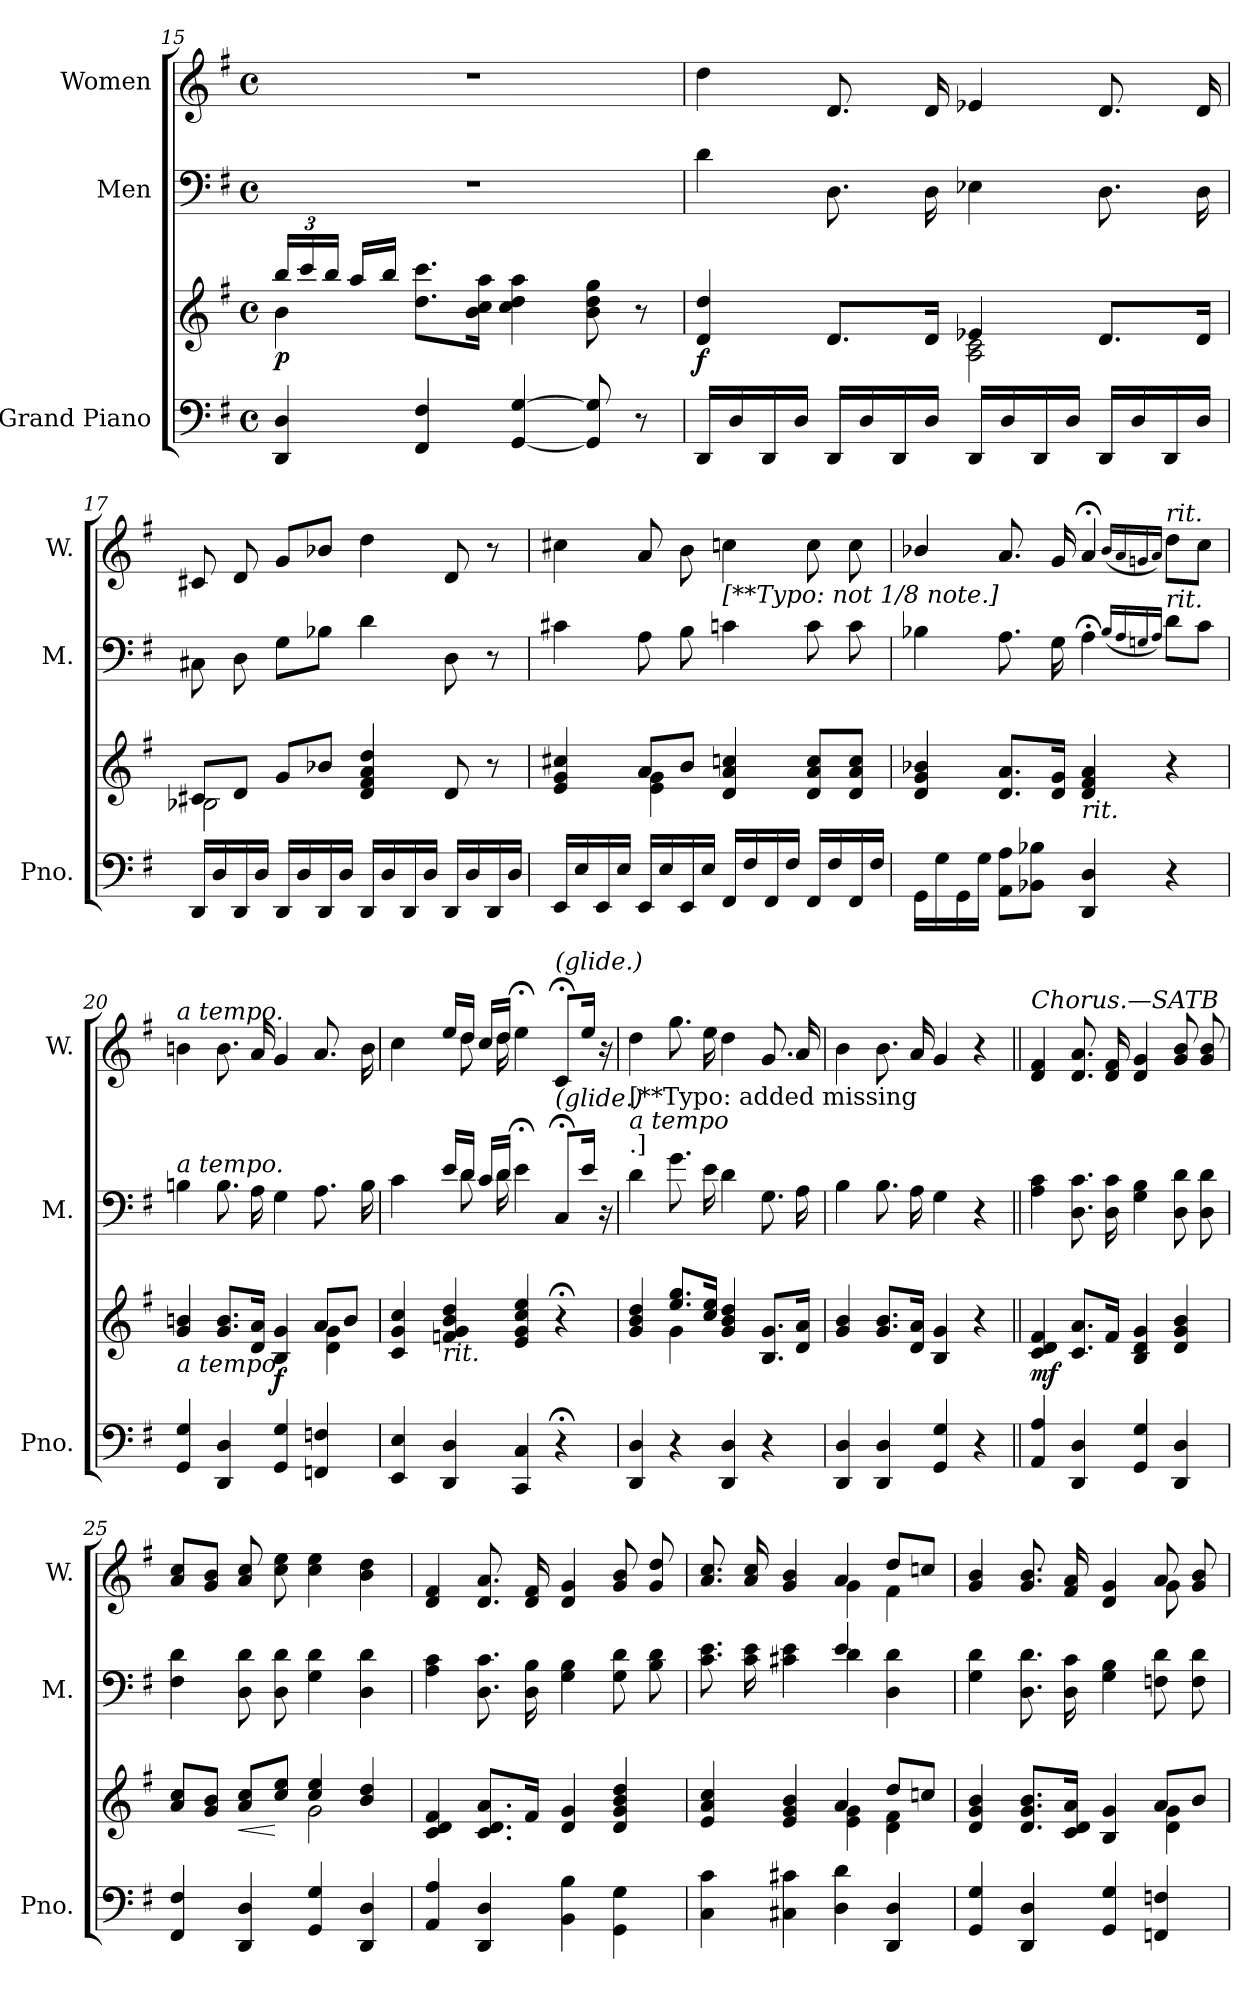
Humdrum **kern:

**kern	**kern	**dynam	**kern	**kern
*part3	*part3	*part3	*part2	*part1
*staff4	*staff3	*staff3/4	*staff2	*staff1
*I"Grand Piano	*	*	*I"Men	*I"Women
*I'Pno.	*	*	*I'M.	*I'W.
*clefF4	*clefG2	*	*clefF4	*clefG2
*k[f#]	*k[f#]	*	*k[f#]	*k[f#]
*M4/4	*M4/4	*	*M4/4	*M4/4
*met(c)	*met(c)	*	*met(c)	*met(c)
*	*Xbrackettup	*	*	*
=15	=15	=15	=15	=15
*	*^	*	*	*
!	!	!	!LO:DY:b	!	!
4DD/ 4D/	24bb/LL	4b\	p	1r	1r
.	24ccc/	.	.	.	.
.	24bb/JJ	.	.	.	.
.	16aa/LL	.	.	.	.
.	16bb/JJ	.	.	.	.
4FF#/ 4F#/	8.dd\ 8.ccc\L	2.ryy	.	.	.
.	16b\ 16cc\ 16aa\Jk	.	.	.	.
[4GG/ [4G/	4cc\ 4dd\ 4aa\	.	.	.	.
8GG/] 8G/]	8b\ 8dd\ 8gg\	.	.	.	.
8r	8r	.	.	.	.
!!LO:PB:g=z
=16	=16	=16	=16	=16	=16
!	!	!	!LO:DY:b	!	!
16DD/LL	4d/ 4dd/	2ryy	f	4d\	4dd\
16D/	.	.	.	.	.
16DD/	.	.	.	.	.
16D/JJ	.	.	.	.	.
16DD/LL	8.d/L	.	.	8.D\	8.d/
16D/	.	.	.	.	.
16DD/	.	.	.	.	.
16D/JJ	16d/Jk	.	.	16D\	16d/
16DD/LL	4e-X/	2A\ 2c\	.	4E-X\	4e-X/
16D/	.	.	.	.	.
16DD/	.	.	.	.	.
16D/JJ	.	.	.	.	.
16DD/LL	8.d/L	.	.	8.D\	8.d/
16D/	.	.	.	.	.
16DD/	.	.	.	.	.
16D/JJ	16d/Jk	.	.	16D\	16d/
=17	=17	=17	=17	=17	=17
16DD/LL	8c#X/L	2B-X\	.	8C#X\	8c#X/
16D/	.	.	.	.	.
16DD/	8d/J	.	.	8D\	8d/
16D/JJ	.	.	.	.	.
16DD/LL	8g/L	.	.	8G\L	8g/L
16D/	.	.	.	.	.
16DD/	8b-X/J	.	.	8B-X\J	8b-X/J
16D/JJ	.	.	.	.	.
16DD/LL	4d/ 4f#/ 4a/ 4dd/	2ryy	.	4d\	4dd\
16D/	.	.	.	.	.
16DD/	.	.	.	.	.
16D/JJ	.	.	.	.	.
16DD/LL	8d/	.	.	8D\	8d/
16D/	.	.	.	.	.
16DD/	8r	.	.	8r	8r
16D/JJ	.	.	.	.	.
=18	=18	=18	=18	=18	=18
16EE/LL	4e/ 4g/ 4cc#X/	4ryy	.	4c#X\	4cc#X\
16E/	.	.	.	.	.
16EE/	.	.	.	.	.
16E/JJ	.	.	.	.	.
16EE/LL	8a/L	4e\ 4g\	.	8A\	8a/
16E/	.	.	.	.	.
16EE/	8b/J	.	.	8B\	8b\
16E/JJ	.	.	.	.	.
!	!	!	!	!	!LO:TX:b:t=[**Typo&colon; not 1/8 note.]
16FF#/LL	4d/ 4a/ 4ccn/	2ryy	.	4cn\	4ccn\
16F#/	.	.	.	.	.
16FF#/	.	.	.	.	.
16F#/JJ	.	.	.	.	.
16FF#/LL	8d/ 8a/ 8cc/L	.	.	8c\	8cc\
16F#/	.	.	.	.	.
16FF#/	8d/ 8a/ 8cc/J	.	.	8c\	8cc\
16F#/JJ	.	.	.	.	.
*	*v	*v	*	*	*
!!LO:LB:g=z
=19	=19	=19	=19	=19
16GG\LL	4d/ 4g/ 4b-X/	.	4B-X\	4b-X/
16G\	.	.	.	.
16GG\	.	.	.	.
16G\JJ	.	.	.	.
8AA\ 8A\L	8.d/ 8.a/L	.	8.A\	8.a/
8BB-X\ 8B-X\J	.	.	.	.
.	16d/ 16g/Jk	.	16G\	16g/
!	!LO:TX:b:i:t=rit.	!	!	!
4DD/ 4D/	4d/ 4f#/ 4a/	.	4A;<\	4a;</
.	.	.	(<16qB-/LL	(<16qb-/LL
.	.	.	16qA/	16qa/
.	.	.	16qGn/	16qgn/
.	.	.	16qA/JJ)	16qa/JJ)
!	!	!	!	!LO:TX:a:i:t=rit.
!	!	!	!LO:TX:a:i:t=rit.	!
4r	4r	.	8d\L	8dd\L
.	.	.	8c\J	8cc\J
=20	=20	=20	=20	=20
*	*^	*	*	*
!	!	!	!	!	!LO:TX:a:i:t=a tempo.
!	!	!	!	!LO:TX:a:i:t=a tempo.	!
!	!LO:TX:b:i:t=a tempo.	!	!	!	!
4GG/ 4G/	4g/ 4bn/	2.ryy	.	4Bn\	4bn\
4DD/ 4D/	8.g/ 8.b/L	.	.	8.B\	8.b\
.	16d/ 16a/Jk	.	.	16A\	16a/
!	!	!	!LO:DY:b	!	!
4GG/ 4G/	4B/ 4g/	.	f	4G\	4g/
4FFn/ 4Fn/	8a/L	4d\ 4g\	.	8.A\	8.a/
.	8b/J	.	.	.	.
.	.	.	.	16B\	16b\
*	*v	*v	*	*	*
=21	=21	=21	=21	=21
*	*	*	*^	*^
4EE/ 4E/	4c/ 4g/ 4cc/	.	4c\	16ryy	4cc\	16ryy
!	!	!	!	!	!LO:TX:a:i:t=rit	!
!	!	!	!LO:TX:a:i:t=rit.	!	!	!
!	!LO:TX:b:i:t=rit.	!	!	!	!	!
*	*	*	*v	*v	*	*
*	*	*	*	*v	*v
4DD/ 4D/	4fn/ 4g/ 4b/ 4dd/	.	16e/LL	16ee/LL
*	*	*	*^	*^
.	.	.	16d/JJ	8d\	16dd/JJ	8dd\
.	.	.	16c/LL	.	16cc/LL	.
.	.	.	16d/JJ	16d\	16dd/JJ	16dd\
4CC/ 4C/	4e/ 4g/ 4cc/ 4ee/	.	4e;<\	2ryy	4ee;<\	2ryy
!	!	!	!	!	!LO:TX:a:i:t=(glide.)	!
!	!	!	!LO:TX:a:i:t=(glide.)	!	!	!
4r;<	4r;<	.	8C;</L	.	8c;</L	.
.	.	.	16e\Jk	.	16ee\Jk	.
.	.	.	16r	.	16r	.
*	*	*	*v	*v	*	*
*	*	*	*	*v	*v
!!LO:LB:g=z
=22	=22	=22	=22	=22
*	*^	*	*	*
!	!	!	!	!	!LO:TX:b:t=[**Typo&colon; added missing
!	!	!	!	!	!LO:TX:b:i:t=a tempo
!	!	!	!	!	!LO:TX:b:t=.]
4DD/ 4D/	4g/ 4b/ 4dd/	4ryy	.	4d\	4dd\
4r	8.ee/ 8.gg/L	4g\	.	8.g\	8.gg\
.	16cc/ 16ee/Jk	.	.	16e\	16ee\
4DD/ 4D/	4g/ 4b/ 4dd/	2ryy	.	4d\	4dd\
4r	8.B/ 8.g/L	.	.	8.G\	8.g/
.	16d/ 16a/Jk	.	.	16A\	16a/
*	*v	*v	*	*	*
=23	=23	=23	=23	=23
4DD/ 4D/	4g/ 4b/	.	4B\	4b\
4DD/ 4D/	8.g/ 8.b/L	.	8.B\	8.b\
.	16d/ 16a/Jk	.	16A\	16a/
4GG/ 4G/	4B/ 4g/	.	4G\	4g/
4r	4r	.	4r	4r
=24||	=24||	=24||	=24||	=24||
!	!	!	!	!LO:TX:a:i:t=Chorus.—SATB
!	!	!LO:DY:b	!	!
4AA/ 4A/	4c/ 4d/ 4f#/	mf	4A\ 4c\	4d/ 4f#/
4DD/ 4D/	8.c/ 8.a/L	.	8.D\ 8.c\	8.d/ 8.a/
.	16f#/Jk	.	16D\ 16c\	16d/ 16f#/
4GG/ 4G/	4B/ 4d/ 4g/	.	4G\ 4B\	4d/ 4g/
4DD/ 4D/	4d/ 4g/ 4b/	.	8D\ 8d\	8g/ 8b/
.	.	.	8D\ 8d\	8g/ 8b/
!!LO:LB:g=z
=25	=25	=25	=25	=25
*	*^	*	*	*
4FF#/ 4F#/	8a/ 8cc/L	2ryy	.	4F#\ 4d\	8a/ 8cc/L
.	8g/ 8b/J	.	.	.	8g/ 8b/J
!	!	!	!LO:HP:b	!	!
4DD/ 4D/	8a/ 8cc/L	.	<	8D\ 8d\	8a/ 8cc/
.	8cc/ 8ee/J	.	[	8D\ 8d\	8cc\ 8ee\
4GG/ 4G/	4cc/ 4ee/	2g\	.	4G\ 4d\	4cc\ 4ee\
4DD/ 4D/	4b/ 4dd/	.	.	4D\ 4d\	4b\ 4dd\
*	*v	*v	*	*	*
=26	=26	=26	=26	=26
4AA/ 4A/	4c/ 4d/ 4f#/	.	4A\ 4c\	4d/ 4f#/
4DD/ 4D/	8.c/ 8.d/ 8.a/L	.	8.D\ 8.c\	8.d/ 8.a/
.	16f#/Jk	.	16D\ 16B\	16d/ 16f#/
4BB\ 4B\	4d/ 4g/	.	4G\ 4B\	4d/ 4g/
4GG\ 4G\	4d/ 4g/ 4b/ 4dd/	.	8G\ 8d\	8g/ 8b/
.	.	.	8B\ 8d\	8g/ 8dd/
=27	=27	=27	=27	=27
*	*^	*	*^	*^
4C\ 4c\	4e/ 4a/ 4cc/	2ryy	.	8.c\ 8.e\	2ryy	8.a/ 8.cc/	2ryy
.	.	.	.	16c\ 16e\	.	16a/ 16cc/	.
4C#X\ 4c#X\	4e/ 4g/ 4b/	.	.	4c#X\ 4e\	.	4g/ 4b/	.
4D\ 4d\	4a/	4e\ 4g\	.	4e/	4d\	4a/	4g\
4DD/ 4D/	8dd/L	4d\ 4f#\	.	4D\ 4d\	4ryy	8dd/L	4f#\
.	8ccn/J	.	.	.	.	8ccn/J	.
*	*	*	*	*v	*v	*	*
!!LO:PB:g=z	!!
=28	=28	=28	=28	=28	=28	=28
4GG/ 4G/	4d/ 4g/ 4b/	2.ryy	.	4G\ 4d\	4g/ 4b/	2.ryy
4DD/ 4D/	8.d/ 8.g/ 8.b/L	.	.	8.D\ 8.d\	8.g/ 8.b/	.
.	16c/ 16d/ 16a/Jk	.	.	16D\ 16c\	16f#/ 16a/	.
4GG/ 4G/	4B/ 4g/	.	.	4G\ 4B\	4d/ 4g/	.
4FFn/ 4Fn/	8a/L	4d\ 4g\	.	8Fn\ 8d\	8a/	8g\
.	8b/J	.	.	8F\ 8d\	8g/ 8b/	8ryy
*	*v	*v	*	*	*v	*v
=	=	=	=	=
*-	*-	*-	*-	*-
